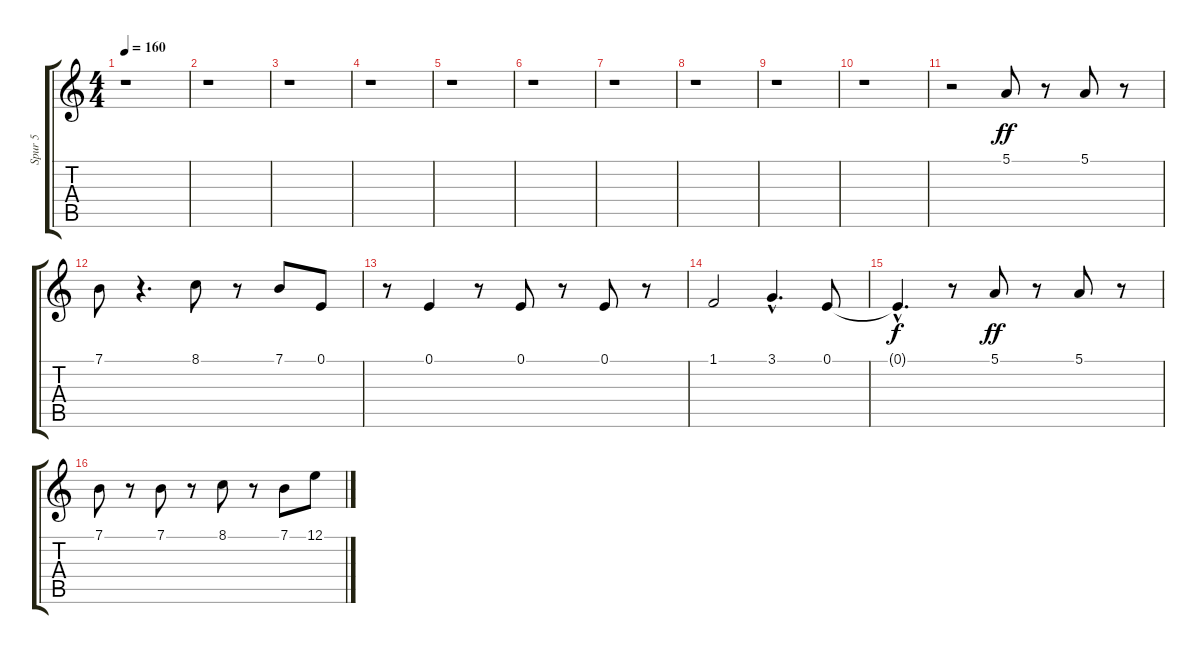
\track ("Spur 5" "Spur 5") {instrument lead1square}
\staff {score tabs}
\tuning (E4 B3 G3 D3 A2 E2) {hide}
\ts (4 4)
\tempo 160
\clef g2
\ks c
r.1{dy f} |
r.1 |
r.1 |
r.1 |
r.1 |
r.1 |
r.1 |
r.1 |
r.1 |
r.1 |
r.2 5.1.8{dy ff} r.8 5.1.8 r.8 |
7.1.8 r.4{d} 8.1.8 r.8 7.1.8 0.1.8 |
r.8 0.1.4 r.8 0.1.8 r.8 0.1.8 r.8 |
1.1.2 3.1{hac}.4{d} 0.1.8 |
0.1{hac t}.4{d dy f} r.8 5.1.8{dy ff} r.8 5.1.8 r.8 |
7.1.8 r.8 7.1.8 r.8 8.1.8 r.8 7.1.8 12.1.8
